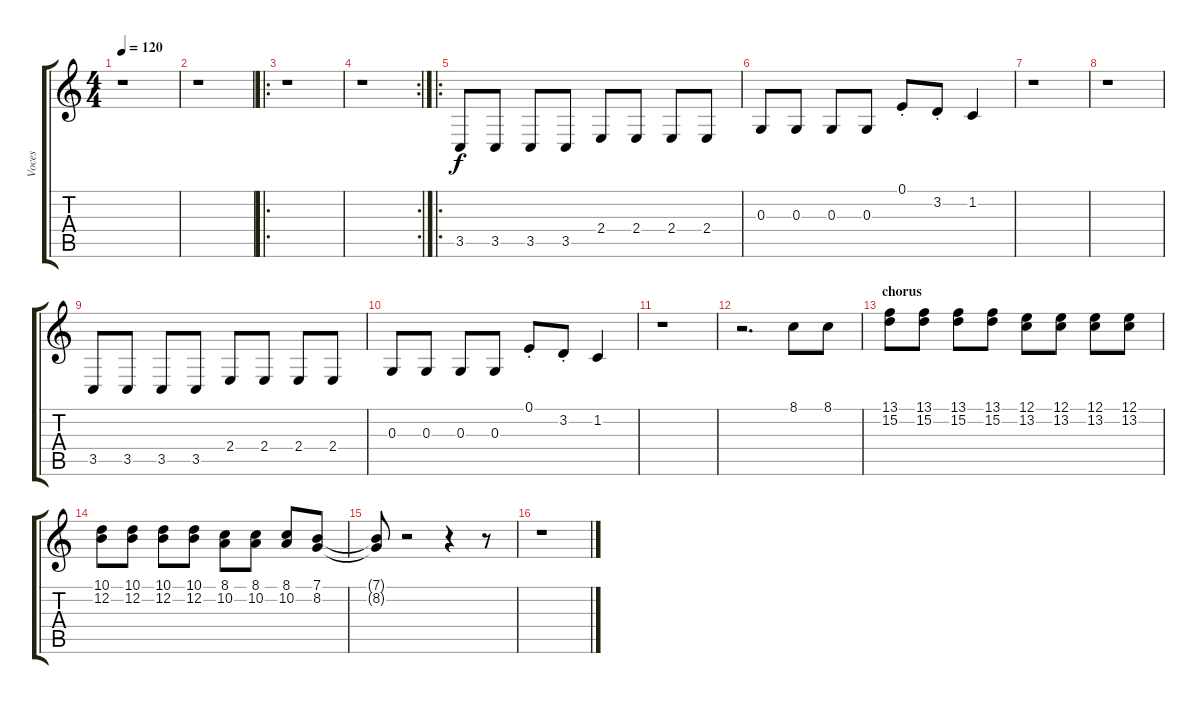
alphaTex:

\track ("Voces" "Voces") {instrument altosax}
\staff {score tabs}
\tuning (E4 B3 G3 D3 A2 E2) {hide}
\ts (4 4)
\tempo 120
\clef g2
\ks c
r.1{dy f instrument altosax} |
r.1 |
\ro
r.1 |
\rc 2
r.1 |
\ro
3.5.8 3.5.8 3.5.8 3.5.8 2.4.8 2.4.8 2.4.8 2.4.8 |
0.3.8 0.3.8 0.3.8 0.3.8 0.1{st}.8 3.2{st}.8 1.2.4 |
r.1 |
r.1 |
3.5.8 3.5.8 3.5.8 3.5.8 2.4.8 2.4.8 2.4.8 2.4.8 |
0.3.8 0.3.8 0.3.8 0.3.8 0.1{st}.8 3.2{st}.8 1.2.4 |
r.1 |
r.2{d} 8.1.8 8.1.8 |
\section ("" "chorus")
(13.1 15.2).8 (13.1 15.2).8 (13.1 15.2).8 (13.1 15.2).8 (12.1 13.2).8 (12.1 13.2).8 (12.1 13.2).8 (12.1 13.2).8 |
(10.1 12.2).8 (10.1 12.2).8 (10.1 12.2).8 (10.1 12.2).8 (8.1 10.2).8 (8.1 10.2).8 (8.1 10.2).8 (7.1 8.2).8 |
(7.1{t} 8.2{t}).8 r.2 r.4 r.8 |
r.1
